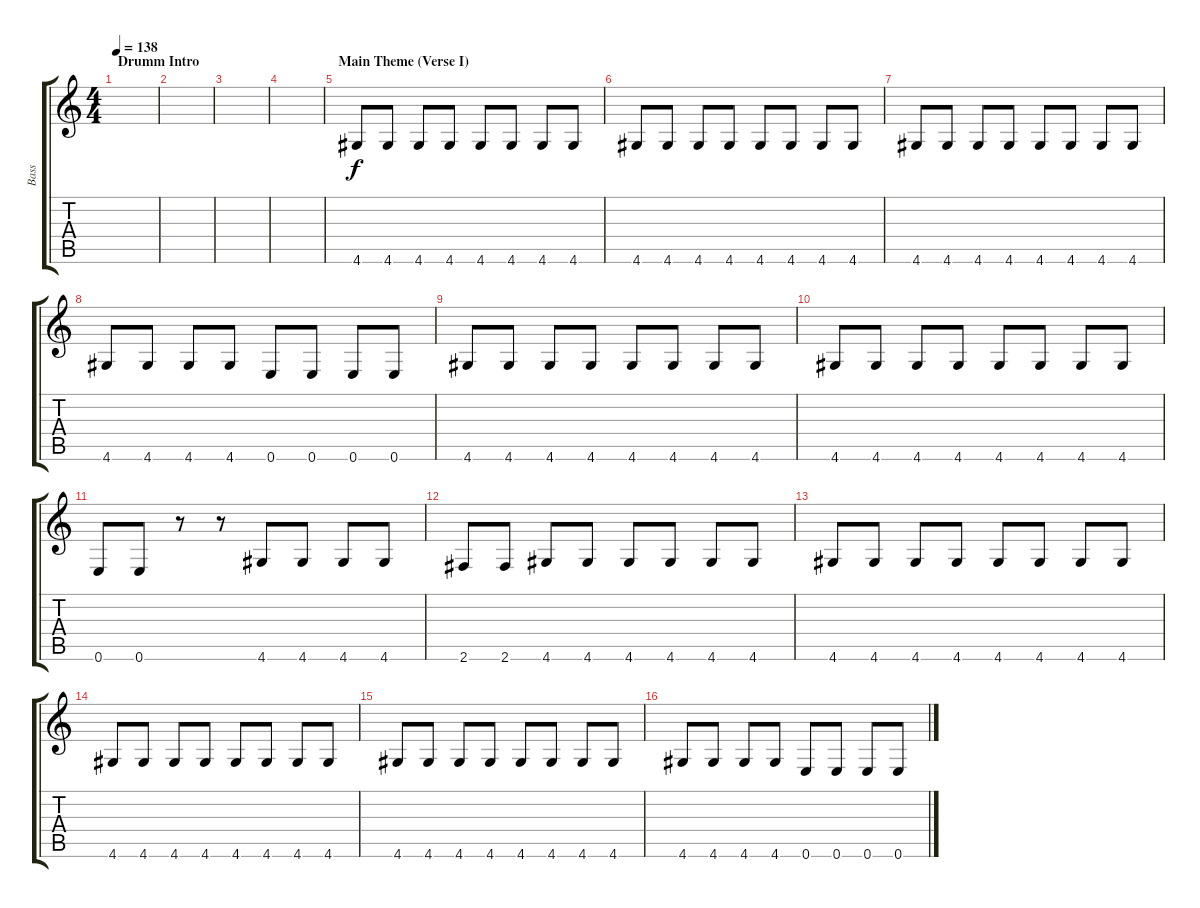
\track ("Bass" "Bass") {instrument acousticbass}
\staff {score tabs}
\tuning (E4 B3 G3 D3 A2 E2) {hide}
\ts (4 4)
\section ("" "Drumm Intro")
\tempo 138
\clef g2
\ks c
|
|
|
|
\section ("" "Main Theme (Verse I)")
4.6.8 4.6.8 4.6.8 4.6.8 4.6.8 4.6.8 4.6.8 4.6.8 |
4.6.8 4.6.8 4.6.8 4.6.8 4.6.8 4.6.8 4.6.8 4.6.8 |
4.6.8 4.6.8 4.6.8 4.6.8 4.6.8 4.6.8 4.6.8 4.6.8 |
4.6.8 4.6.8 4.6.8 4.6.8 0.6.8 0.6.8 0.6.8 0.6.8 |
4.6.8 4.6.8 4.6.8 4.6.8 4.6.8 4.6.8 4.6.8 4.6.8 |
4.6.8 4.6.8 4.6.8 4.6.8 4.6.8 4.6.8 4.6.8 4.6.8 |
0.6.8 0.6.8 r.8 r.8 4.6.8 4.6.8 4.6.8 4.6.8 |
2.6.8 2.6.8 4.6.8 4.6.8 4.6.8 4.6.8 4.6.8 4.6.8 |
4.6.8 4.6.8 4.6.8 4.6.8 4.6.8 4.6.8 4.6.8 4.6.8 |
4.6.8 4.6.8 4.6.8 4.6.8 4.6.8 4.6.8 4.6.8 4.6.8 |
4.6.8 4.6.8 4.6.8 4.6.8 4.6.8 4.6.8 4.6.8 4.6.8 |
4.6.8 4.6.8 4.6.8 4.6.8 0.6.8 0.6.8 0.6.8 0.6.8
